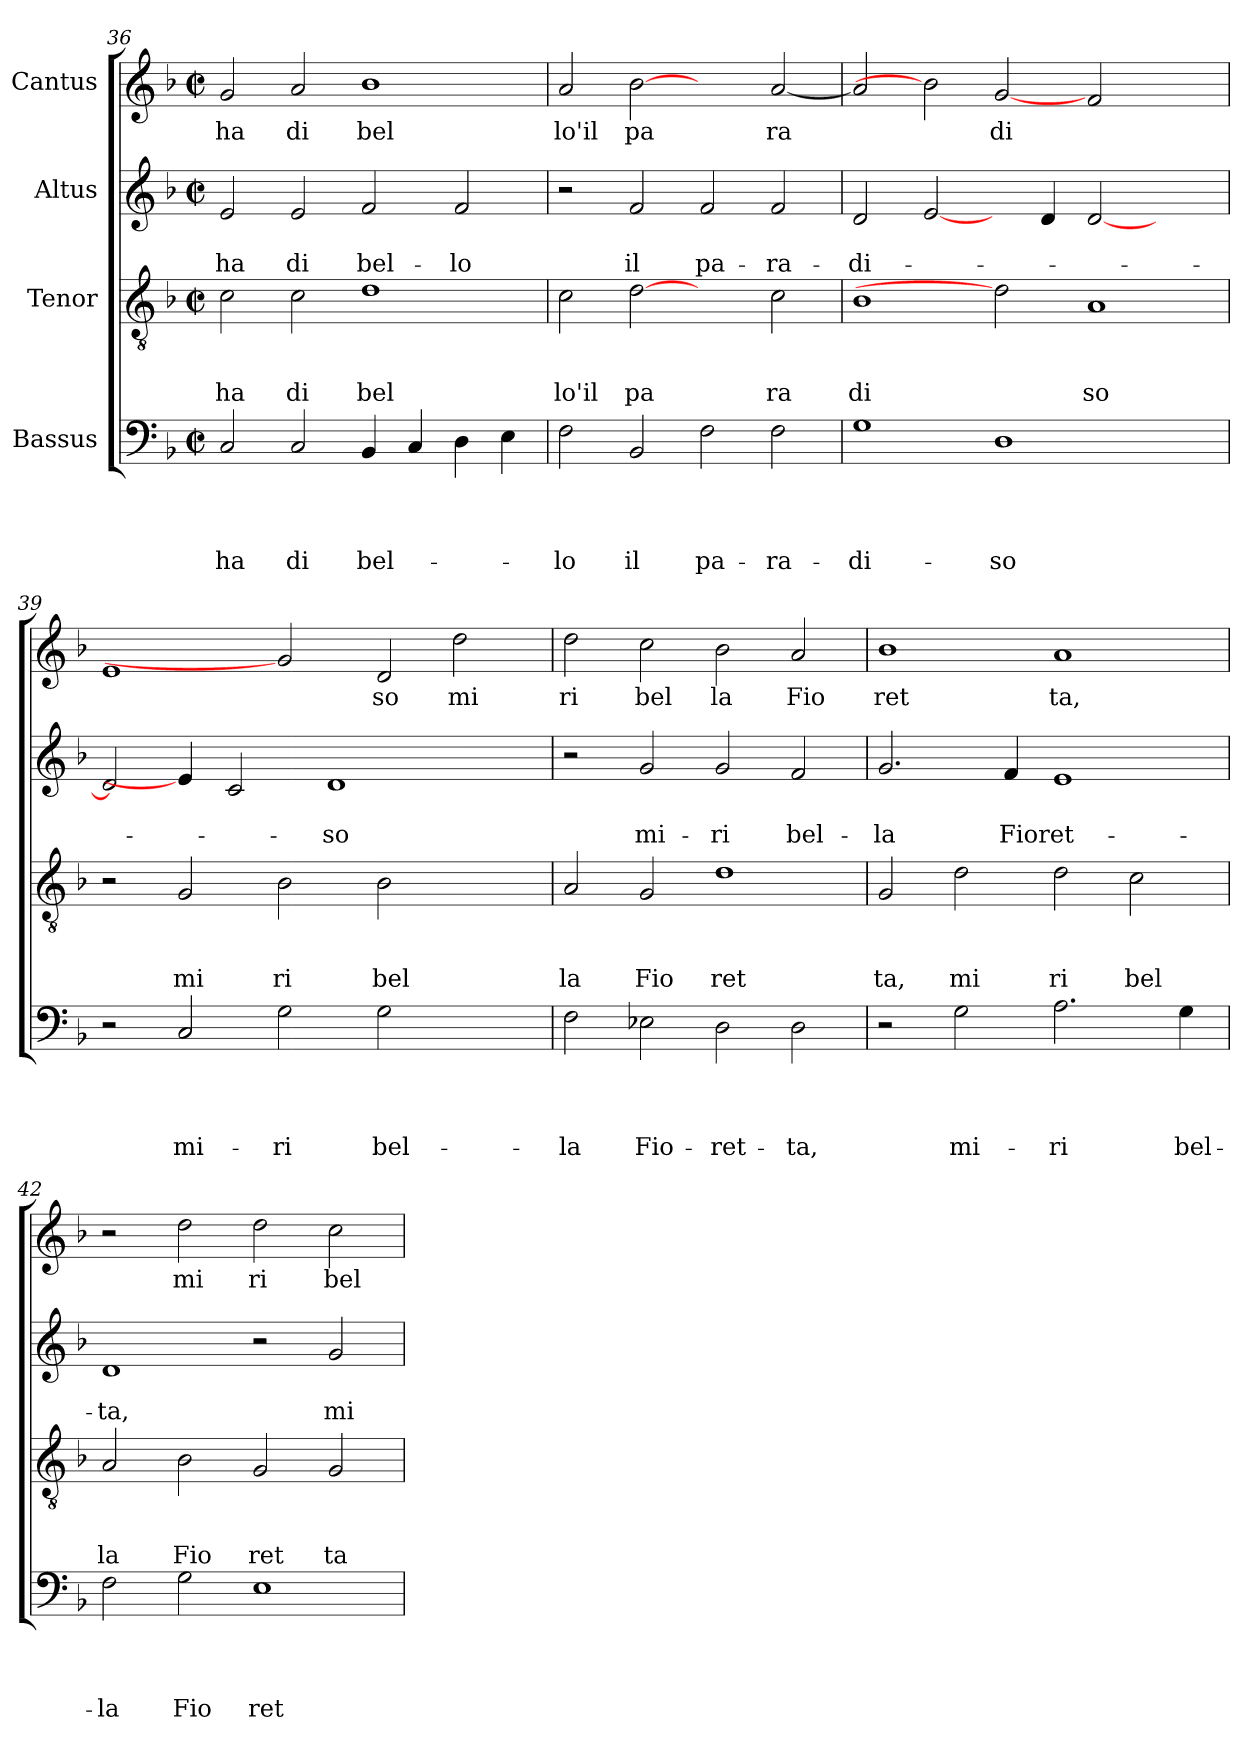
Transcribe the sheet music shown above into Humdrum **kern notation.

**kern	**text	**text	**text	**text	**kern	**text	**text	**text	**kern	**text	**text	**kern	**text
*part4	*part4	*part4	*part4	*part4	*part3	*part3	*part3	*part3	*part2	*part2	*part2	*part1	*part1
*staff4	*staff4	*staff4	*staff4	*staff4	*staff3	*staff3	*staff3	*staff3	*staff2	*staff2	*staff2	*staff1	*staff1
*I"Bassus	*	*	*	*	*I"Tenor	*	*	*	*I"Altus	*	*	*I"Cantus	*
!!LO:PB:g=z
*clefF4	*	*	*	*	*clefGv2	*	*	*	*clefG2	*	*	*clefG2	*
*k[b-]	*	*	*	*	*k[b-]	*	*	*	*k[b-]	*	*	*k[b-]	*
*F:	*	*	*	*	*F:	*	*	*	*F:	*	*	*F:	*
*M2/2	*	*	*	*	*M2/2	*	*	*	*M2/2	*	*	*M2/2	*
*met(c|)	*	*	*	*	*met(c|)	*	*	*	*met(c|)	*	*	*met(c|)	*
=36	=36	=36	=36	=36	=36	=36	=36	=36	=36	=36	=36	=36	=36
!	!	!	!	!LO:LY:b	!	!	!	!LO:LY:b	!	!	!LO:LY:b	!	!LO:LY:b
2C/	.	.	.	ha	2c\	.	.	ha	2e/	.	ha	2g/	ha
!	!	!	!	!LO:LY:b	!	!	!	!LO:LY:b	!	!	!LO:LY:b	!	!LO:LY:b
2C/	.	.	.	di	2c\	.	.	di	2e/	.	di	2a/	di
!	!	!	!	!LO:LY:b	!	!	!	!LO:LY:b	!	!	!LO:LY:b	!	!LO:LY:b
4BB-/	.	.	.	bel-	1d	.	.	bel	2f/	.	bel-	1b-	bel
4C/	.	.	.	.	.	.	.	.	.	.	.	.	.
!	!	!	!	!	!	!	!	!	!	!	!LO:LY:b	!	!
4D\	.	.	.	.	.	.	.	.	2f/	.	-lo	.	.
4E\	.	.	.	.	.	.	.	.	.	.	.	.	.
=37	=37	=37	=37	=37	=37	=37	=37	=37	=37	=37	=37	=37	=37
!	!	!	!	!LO:LY:b	!	!	!	!LO:LY:b	!	!	!	!	!LO:LY:b
2F\	.	.	.	-lo	2c\	.	.	lo'il	2r	.	.	2a/	lo'il
!	!	!	!	!LO:LY:b	!	!	!	!LO:LY:b	!	!	!LO:LY:b	!	!LO:LY:b
2BB-/	.	.	.	il	[2d	.	.	pa	2f/	.	il	[2b-	pa
!	!	!	!	!LO:LY:b	!	!	!	!	!	!	!LO:LY:b	!	!
2F\	.	.	.	pa-	2ryy	.	.	.	2f/	.	pa-	2ryy	.
!	!	!	!	!LO:LY:b	!	!	!	!LO:LY:b	!	!	!LO:LY:b	!	!LO:LY:b
2F\	.	.	.	-ra-	2c\	.	.	ra	2f/	.	-ra-	[<2a/	ra
=38	=38	=38	=38	=38	=38	=38	=38	=38	=38	=38	=38	=38	=38
!	!	!	!	!LO:LY:b	!	!	!	!LO:LY:b	!	!	!LO:LY:b	!	!
1G	.	.	.	-di-	1B-	.	.	di	2d/	.	-di-	2a/]	.
.	.	.	.	.	.	.	.	.	[2e/	.	.	2b-]	.
!	!	!	!	!LO:LY:b	!	!	!	!	!	!	!	!	!LO:LY:b
1D	.	.	.	-so	2d]	.	.	.	4ryy	.	.	[2g	di
.	.	.	.	.	.	.	.	.	4d/	.	.	.	.
!	!	!	!	!	!	!	!	!LO:LY:b	!	!	!	!	!
.	.	.	.	.	1A	.	.	so	[<2d/	.	.	2f/	.
2ryy	.	.	.	.	.	.	.	.	2ryy	.	.	2ryy	.
=39	=39	=39	=39	=39	=39	=39	=39	=39	=39	=39	=39	=39	=39
2r	.	.	.	.	2r	.	.	.	2d/]	.	.	1e	.
!	!	!	!	!LO:LY:b	!	!	!	!LO:LY:b	!	!	!	!	!
2C/	.	.	.	mi-	2G/	.	.	mi	4e/]	.	.	.	.
.	.	.	.	.	.	.	.	.	2c/	.	.	.	.
!	!	!	!	!LO:LY:b	!	!	!	!LO:LY:b	!	!	!	!	!
2G\	.	.	.	-ri	2B-\	.	.	ri	.	.	.	2g]	.
!	!	!	!	!	!	!	!	!	!	!	!LO:LY:b	!	!
.	.	.	.	.	.	.	.	.	1d	.	-so	.	.
!	!	!	!	!LO:LY:b	!	!	!	!LO:LY:b	!	!	!	!	!LO:LY:b
2G\	.	.	.	bel-	2B-\	.	.	bel	.	.	.	2d/	so
!	!	!	!	!	!	!	!	!	!	!	!	!	!LO:LY:b
2ryy	.	.	.	.	2ryy	.	.	.	.	.	.	2dd\	mi
.	.	.	.	.	.	.	.	.	4ryy	.	.	.	.
=40	=40	=40	=40	=40	=40	=40	=40	=40	=40	=40	=40	=40	=40
!	!	!	!	!LO:LY:b	!	!	!	!LO:LY:b	!	!	!	!	!LO:LY:b
2F\	.	.	.	-la	2A/	.	.	la	2r	.	.	2dd\	ri
!	!	!	!	!LO:LY:b	!	!	!	!LO:LY:b	!	!	!LO:LY:b	!	!LO:LY:b
2E-\	.	.	.	Fio-	2G/	.	.	Fio	2g/	.	mi-	2cc\	bel
!	!	!	!	!LO:LY:b	!	!	!	!LO:LY:b	!	!	!LO:LY:b	!	!LO:LY:b
2D\	.	.	.	-ret-	1d	.	.	ret	2g/	.	-ri	2b-\	la
!	!	!	!	!LO:LY:b	!	!	!	!	!	!	!LO:LY:b	!	!LO:LY:b
2D\	.	.	.	-ta,	.	.	.	.	2f/	.	bel-	2a/	Fio
=41	=41	=41	=41	=41	=41	=41	=41	=41	=41	=41	=41	=41	=41
!	!	!	!	!	!	!	!	!LO:LY:b	!	!	!LO:LY:b	!	!LO:LY:b
2r	.	.	.	.	2G/	.	.	ta,	2.g/	.	-la	1b-	ret
!	!	!	!	!LO:LY:b	!	!	!	!LO:LY:b	!	!	!	!	!
2G\	.	.	.	mi-	2d\	.	.	mi	.	.	.	.	.
!	!	!	!	!	!	!	!	!	!	!	!LO:LY:b	!	!
.	.	.	.	.	.	.	.	.	4f/	.	Fioret-	.	.
!	!	!	!	!LO:LY:b	!	!	!	!LO:LY:b	!	!	!	!	!LO:LY:b
2.A\	.	.	.	-ri	2d\	.	.	ri	1e	.	.	1a	ta,
!	!	!	!	!	!	!	!	!LO:LY:b	!	!	!	!	!
.	.	.	.	.	2c\	.	.	bel	.	.	.	.	.
!	!	!	!	!LO:LY:b	!	!	!	!	!	!	!	!	!
4G\	.	.	.	bel-	.	.	.	.	.	.	.	.	.
!!LO:LB:g=z
=42	=42	=42	=42	=42	=42	=42	=42	=42	=42	=42	=42	=42	=42
!	!	!	!	!LO:LY:b	!	!	!	!LO:LY:b	!	!	!LO:LY:b	!	!
2F\	.	.	.	-la	2A/	.	.	la	1d	.	-ta,	2r	.
!	!	!	!	!LO:LY:b	!	!	!	!LO:LY:b	!	!	!	!	!LO:LY:b
2G\	.	.	.	Fio	2B-\	.	.	Fio	.	.	.	2dd\	mi
!	!	!	!	!LO:LY:b	!	!	!	!LO:LY:b	!	!	!	!	!LO:LY:b
1E	.	.	.	ret	2G/	.	.	ret	2r	.	.	2dd\	ri
!	!	!	!	!	!	!	!	!LO:LY:b	!	!	!LO:LY:b	!	!LO:LY:b
.	.	.	.	.	2G/	.	.	ta	2g/	.	mi-	2cc\	bel
=	=	=	=	=	=	=	=	=	=	=	=	=	=
*-	*-	*-	*-	*-	*-	*-	*-	*-	*-	*-	*-	*-	*-
